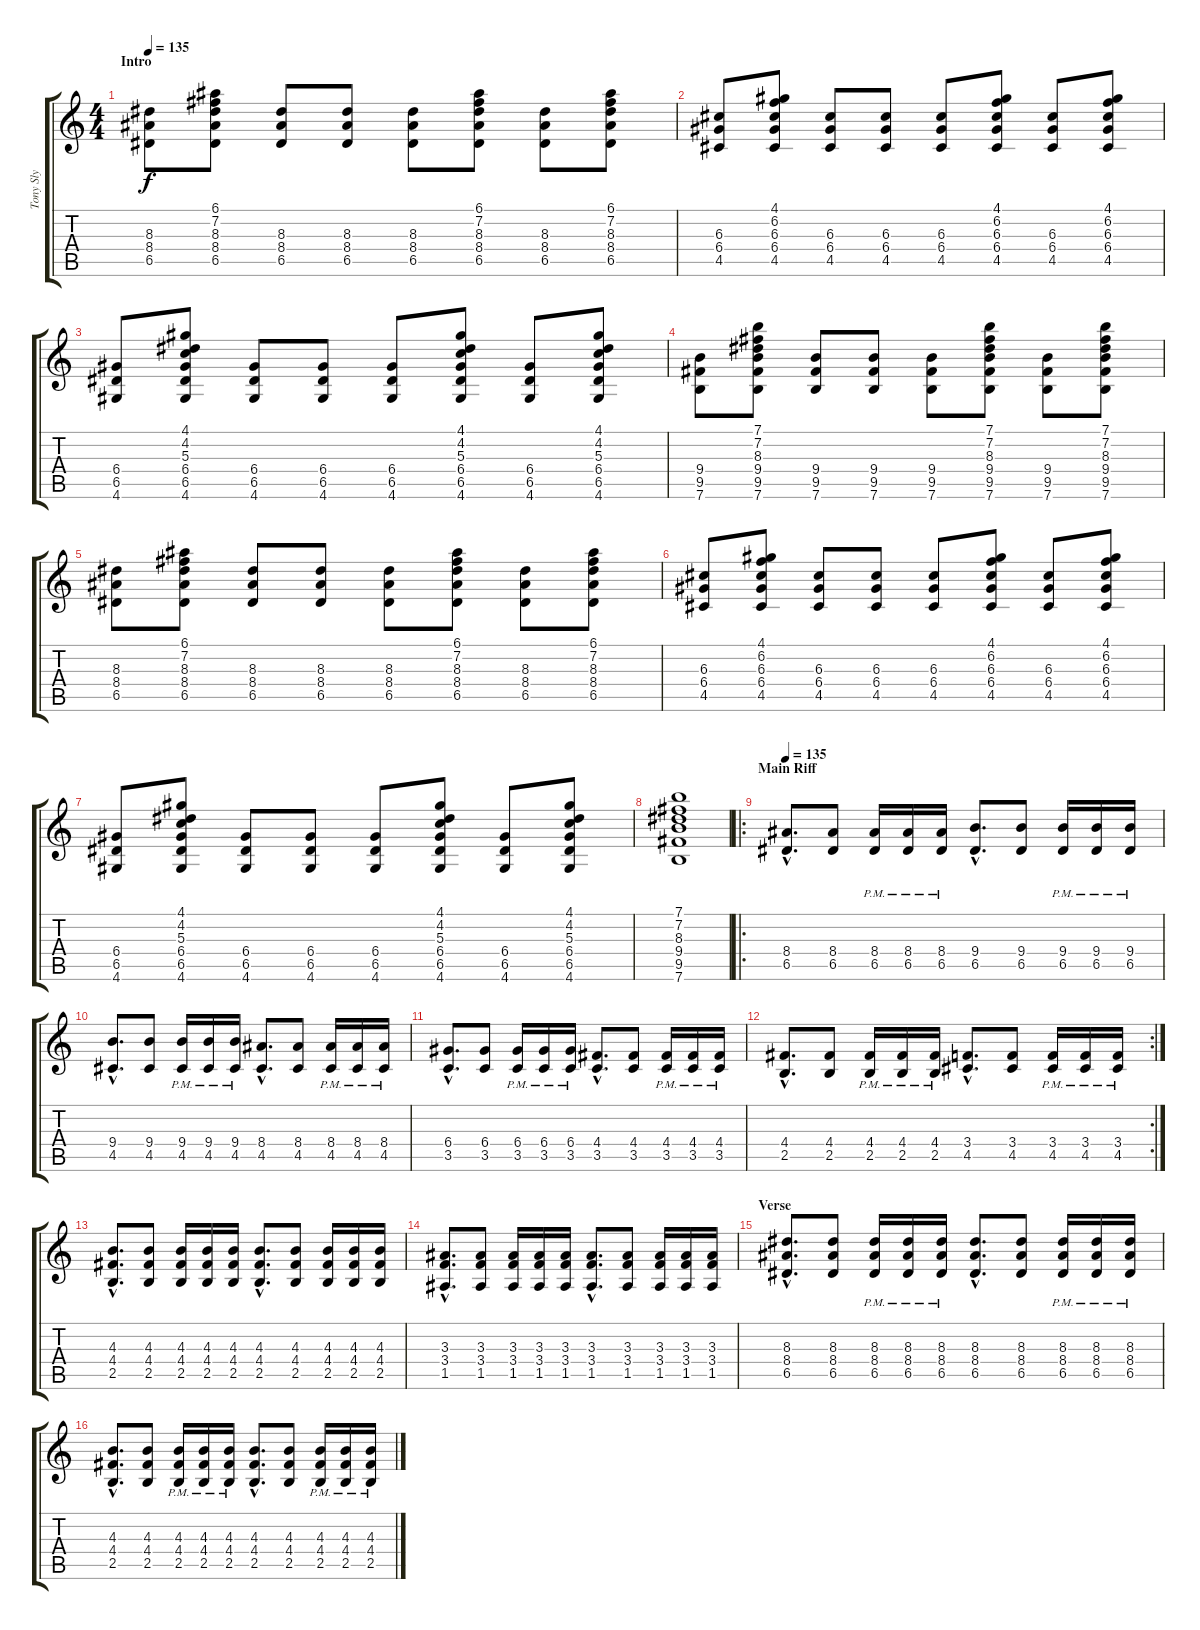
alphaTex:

\track ("Tony Sly" "Tony Sly") {instrument overdrivenguitar}
\staff {score tabs}
\tuning (E4 B3 G3 D3 A2 E2) {hide}
\ts (4 4)
\section ("" "Intro")
\tempo 135
\tempo 130
\tempo 135
\clef g2
\ks c
(8.3 8.4 6.5).8{dy f volume 8 balance 8 instrument acousticguitarnylon} (6.1 7.2 8.3 8.4 6.5).8 (8.3 8.4 6.5).8 (8.3 8.4 6.5).8 (8.3 8.4 6.5).8 (6.1 7.2 8.3 8.4 6.5).8 (8.3 8.4 6.5).8 (6.1 7.2 8.3 8.4 6.5).8 |
(6.3 6.4 4.5).8 (4.1 6.2 6.3 6.4 4.5).8 (6.3 6.4 4.5).8 (6.3 6.4 4.5).8 (6.3 6.4 4.5).8 (4.1 6.2 6.3 6.4 4.5).8 (6.3 6.4 4.5).8 (4.1 6.2 6.3 6.4 4.5).8 |
(6.4 6.5 4.6).8 (4.1 4.2 5.3 6.4 6.5 4.6).8 (6.4 6.5 4.6).8 (6.4 6.5 4.6).8 (6.4 6.5 4.6).8 (4.1 4.2 5.3 6.4 6.5 4.6).8 (6.4 6.5 4.6).8 (4.1 4.2 5.3 6.4 6.5 4.6).8 |
(9.4 9.5 7.6).8 (7.1 7.2 8.3 9.4 9.5 7.6).8 (9.4 9.5 7.6).8 (9.4 9.5 7.6).8 (9.4 9.5 7.6).8 (7.1 7.2 8.3 9.4 9.5 7.6).8 (9.4 9.5 7.6).8 (7.1 7.2 8.3 9.4 9.5 7.6).8 |
(8.3 8.4 6.5).8 (6.1 7.2 8.3 8.4 6.5).8 (8.3 8.4 6.5).8 (8.3 8.4 6.5).8 (8.3 8.4 6.5).8 (6.1 7.2 8.3 8.4 6.5).8 (8.3 8.4 6.5).8 (6.1 7.2 8.3 8.4 6.5).8 |
(6.3 6.4 4.5).8 (4.1 6.2 6.3 6.4 4.5).8 (6.3 6.4 4.5).8 (6.3 6.4 4.5).8 (6.3 6.4 4.5).8 (4.1 6.2 6.3 6.4 4.5).8 (6.3 6.4 4.5).8 (4.1 6.2 6.3 6.4 4.5).8 |
(6.4 6.5 4.6).8 (4.1 4.2 5.3 6.4 6.5 4.6).8 (6.4 6.5 4.6).8 (6.4 6.5 4.6).8 (6.4 6.5 4.6).8 (4.1 4.2 5.3 6.4 6.5 4.6).8 (6.4 6.5 4.6).8 (4.1 4.2 5.3 6.4 6.5 4.6).8 |
(7.1 7.2 8.3 9.4 9.5 7.6).1 |
\ro
\section ("" "Main Riff")
\tempo 135
(8.4{hac} 6.5{hac}).8{d volume 13 balance 3 instrument overdrivenguitar} (8.4 6.5).8 (8.4{pm} 6.5{pm}).16 (8.4{pm} 6.5{pm}).16 (8.4{pm} 6.5{pm}).16 (9.4{hac} 6.5{hac}).8{d} (9.4 6.5).8 (9.4{pm} 6.5{pm}).16 (9.4{pm} 6.5{pm}).16 (9.4{pm} 6.5{pm}).16 |
(9.4{hac} 4.5{hac}).8{d} (9.4 4.5).8 (9.4{pm} 4.5{pm}).16 (9.4{pm} 4.5{pm}).16 (9.4{pm} 4.5{pm}).16 (8.4{hac} 4.5{hac}).8{d} (8.4 4.5).8 (8.4{pm} 4.5{pm}).16 (8.4{pm} 4.5{pm}).16 (8.4{pm} 4.5{pm}).16 |
(6.4{hac} 3.5{hac}).8{d} (6.4 3.5).8 (6.4{pm} 3.5{pm}).16 (6.4{pm} 3.5{pm}).16 (6.4{pm} 3.5{pm}).16 (4.4{hac} 3.5{hac}).8{d} (4.4 3.5).8 (4.4{pm} 3.5{pm}).16 (4.4{pm} 3.5{pm}).16 (4.4{pm} 3.5{pm}).16 |
\rc 2
(4.4{hac} 2.5{hac}).8{d} (4.4 2.5).8 (4.4{pm} 2.5{pm}).16 (4.4{pm} 2.5{pm}).16 (4.4{pm} 2.5{pm}).16 (3.4{hac} 4.5{hac}).8{d} (3.4 4.5).8 (3.4{pm} 4.5{pm}).16 (3.4{pm} 4.5{pm}).16 (3.4{pm} 4.5{pm}).16 |
(4.3{hac} 4.4{hac} 2.5{hac}).8{d} (4.3 4.4 2.5).8 (4.3 4.4 2.5).16 (4.3 4.4 2.5).16 (4.3 4.4 2.5).16 (4.3{hac} 4.4{hac} 2.5{hac}).8{d} (4.3 4.4 2.5).8 (4.3 4.4 2.5).16 (4.3 4.4 2.5).16 (4.3 4.4 2.5).16 |
(3.3{hac} 3.4{hac} 1.5{hac}).8{d} (3.3 3.4 1.5).8 (3.3 3.4 1.5).16 (3.3 3.4 1.5).16 (3.3 3.4 1.5).16 (3.3{hac} 3.4{hac} 1.5{hac}).8{d} (3.3 3.4 1.5).8 (3.3 3.4 1.5).16 (3.3 3.4 1.5).16 (3.3 3.4 1.5).16 |
\section ("" "Verse")
(8.3{hac} 8.4{hac} 6.5{hac}).8{d} (8.3 8.4 6.5).8 (8.3{pm} 8.4{pm} 6.5{pm}).16 (8.3{pm} 8.4{pm} 6.5{pm}).16 (8.3{pm} 8.4{pm} 6.5{pm}).16 (8.3{hac} 8.4{hac} 6.5{hac}).8{d} (8.3 8.4 6.5).8 (8.3{pm} 8.4{pm} 6.5{pm}).16 (8.3{pm} 8.4{pm} 6.5{pm}).16 (8.3{pm} 8.4{pm} 6.5{pm}).16 |
(4.3{hac} 4.4{hac} 2.5{hac}).8{d} (4.3 4.4 2.5).8 (4.3 4.4{pm} 2.5{pm}).16 (4.3{pm} 4.4{pm} 2.5{pm}).16 (4.3{pm} 4.4{pm} 2.5{pm}).16 (4.3{hac} 4.4{hac} 2.5{hac}).8{d} (4.3 4.4 2.5).8 (4.3{pm} 4.4{pm} 2.5{pm}).16 (4.3{pm} 4.4{pm} 2.5{pm}).16 (4.3{pm} 4.4{pm} 2.5{pm}).16
